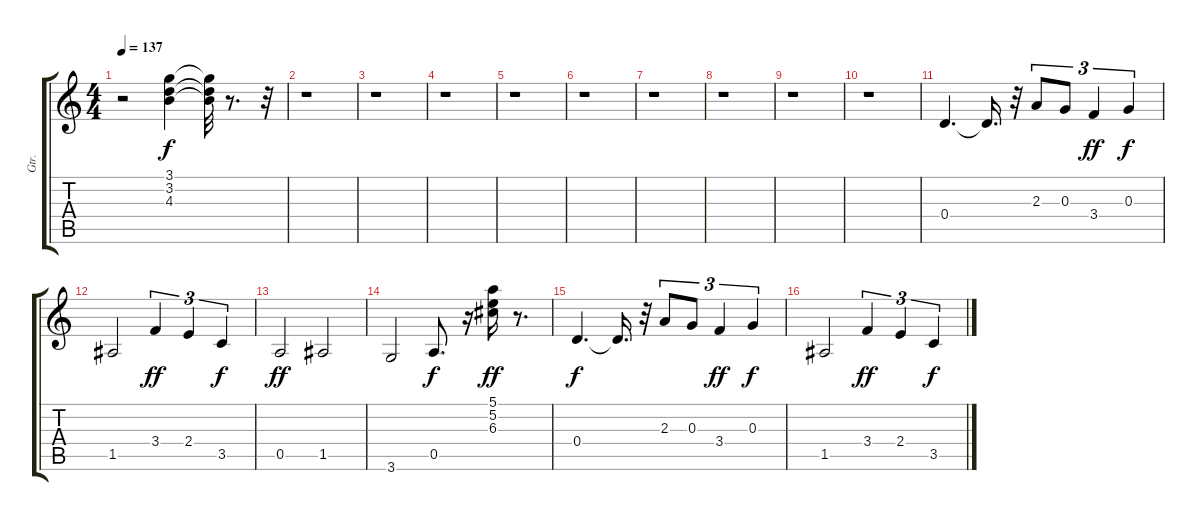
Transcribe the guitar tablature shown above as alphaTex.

\track ("Gtr." "Gtr.") {instrument distortionguitar}
\staff {score tabs}
\tuning (E4 B3 G3 D3 A2 E2) {hide}
\ts (4 4)
\tempo 137
\clef g2
\ks c
r.2{dy f} (3.1 3.2 4.3).4 (3.1{t} 3.2{t} 4.3{t}).32 r.8{d} r.32 |
r.1 |
r.1 |
r.1 |
r.1 |
r.1 |
r.1 |
r.1 |
r.1 |
r.1 |
0.4.4{d} 0.4{t}.16{d} r.32 2.3.8{tu (3 2)} 0.3.8{tu (3 2)} 3.4.4{tu (3 2) dy ff} 0.3.4{tu (3 2) dy f} |
1.5.2 3.4.4{tu (3 2) dy ff} 2.4.4{tu (3 2)} 3.5.4{tu (3 2) dy f} |
0.5.2{dy ff} 1.5.2 |
3.6.2 0.5.8{d dy f} r.16 (5.1 5.2 6.3).16{dy ff} r.8{d} |
0.4.4{d dy f} 0.4{t}.16{d} r.32 2.3.8{tu (3 2)} 0.3.8{tu (3 2)} 3.4.4{tu (3 2) dy ff} 0.3.4{tu (3 2) dy f} |
1.5.2 3.4.4{tu (3 2) dy ff} 2.4.4{tu (3 2)} 3.5.4{tu (3 2) dy f}
